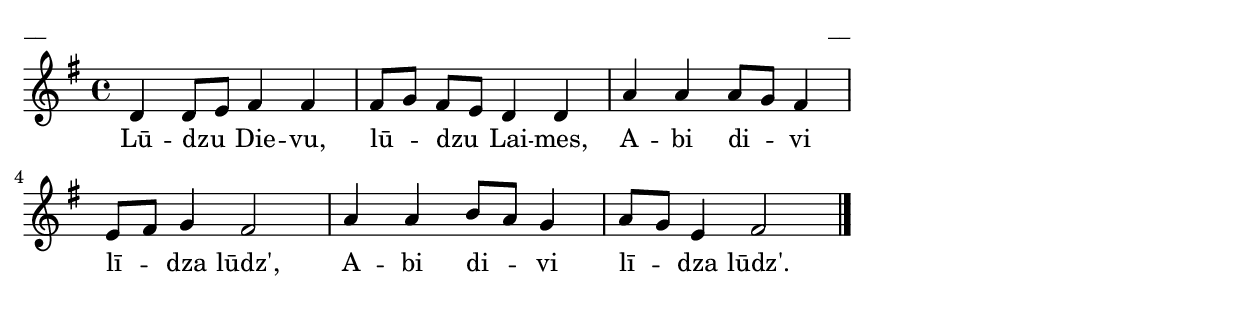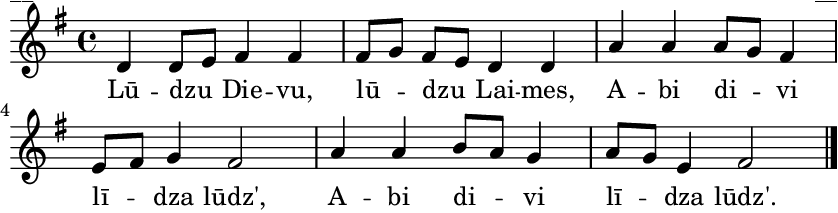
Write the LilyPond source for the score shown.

\version "2.13.18"
#(ly:set-option 'crop #t)

%\header {
%    title = "Lūdzu Dievu, lūdzu Laimes"
%}
\paper {
line-width = 14\cm
left-margin = 0.4\cm
between-system-padding = 0.1\cm
between-system-space = 0.1\cm
}
\layout {
indent = #0
ragged-last = ##f
}

voiceA = \relative c' {
\clef "treble"
\key g \major
\time 4/4
d4 d8[ e] fis4 fis  | fis8[ g] fis[ e] d4 d |
a'4 a a8[ g] fis4 | e8[ fis] g4 fis2 |
a4 a b8[ a] g4 | a8[ g] e4 fis2 
\bar "|."
} 

lyricA = \lyricmode {
Lū -- dzu Die -- vu, lū -- dzu Lai -- mes, A -- bi di -- vi
lī -- dza lūdz', A -- bi di -- vi lī -- dza lūdz'.
}

fullScore = <<
\new Staff {
<<
\new Voice = "voiceA" { \oneVoice \autoBeamOff \voiceA }
\new Lyrics \lyricsto "voiceA" \lyricA
>>
}
>>

\score {
\fullScore
\header { piece = "__" opus = "__" }
}
\markup { \with-color #(x11-color 'white) \sans \smaller "__" }
\score {
\unfoldRepeats
\fullScore
\midi {
\context { \Staff \remove "Staff_performer" }
\context { \Voice \consists "Staff_performer" }
}
}



